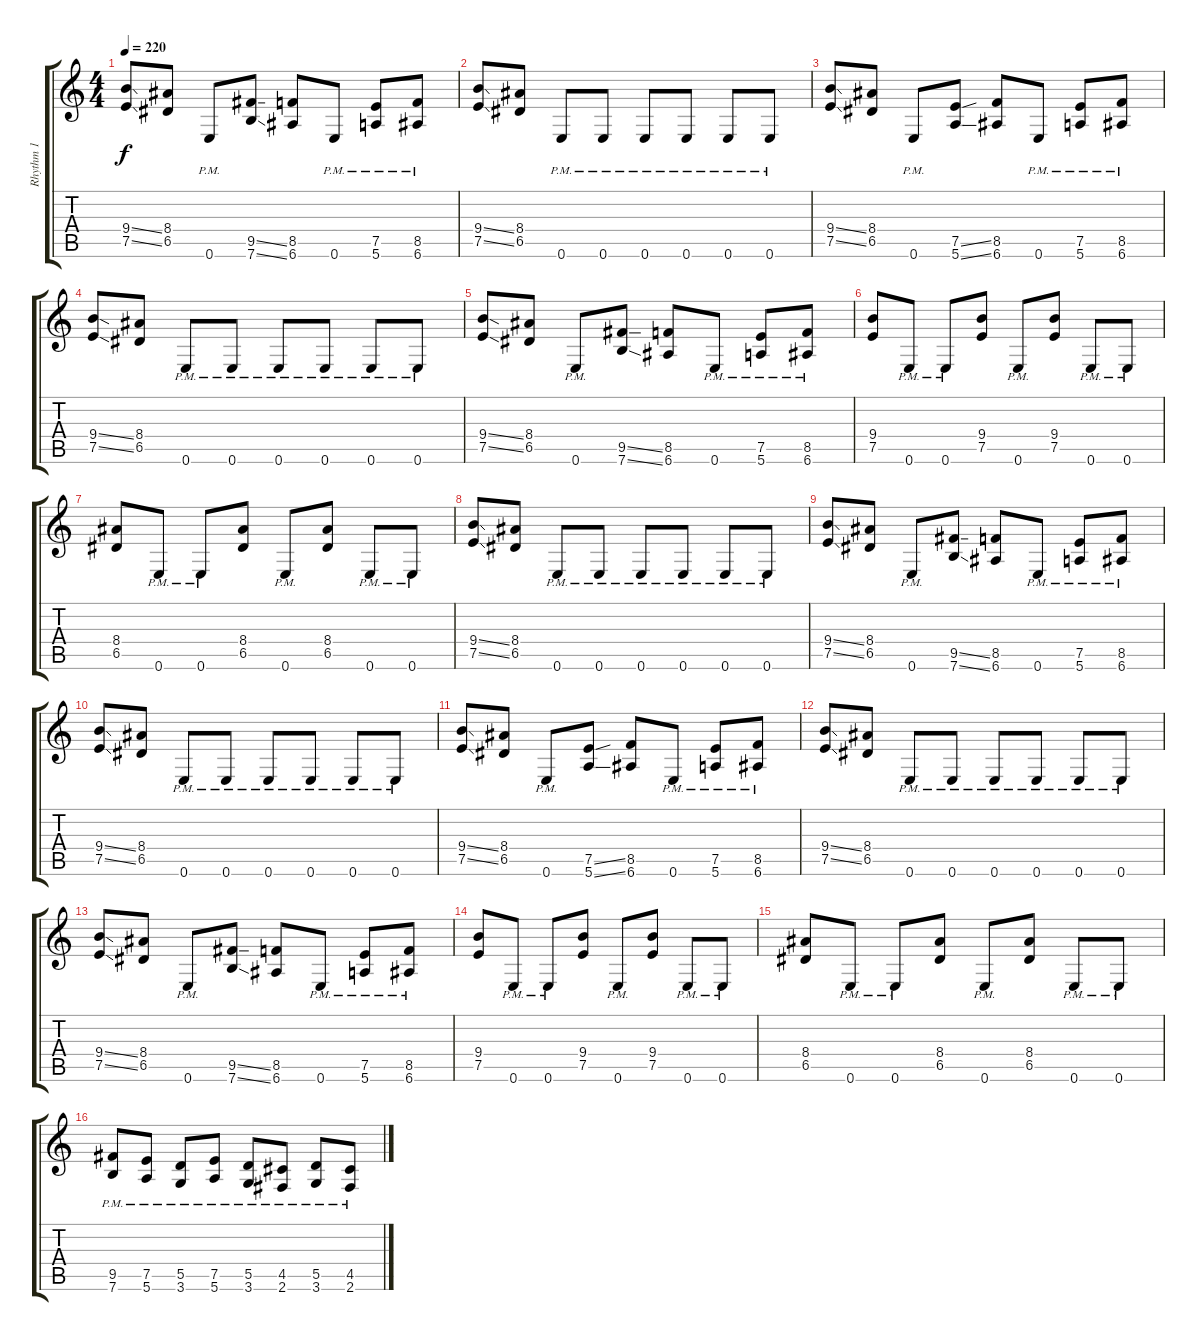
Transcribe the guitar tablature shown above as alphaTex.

\track ("Rhythm 1" "Rhythm 1") {instrument distortionguitar}
\staff {score tabs}
\tuning (E4 B3 G3 D3 A2 E2) {hide}
\ts (4 4)
\tempo 220
\clef g2
\ks c
(9.4{ss} 7.5{ss}).8{dy f} (8.4 6.5).8 0.6{pm}.8 (9.5{ss} 7.6{ss}).8 (8.5 6.6).8 0.6{pm}.8 (7.5{pm} 5.6{pm}).8 (8.5{pm} 6.6{pm}).8 |
(9.4{ss} 7.5{ss}).8 (8.4 6.5).8 0.6{pm}.8 0.6{pm}.8 0.6{pm}.8 0.6{pm}.8 0.6{pm}.8 0.6{pm}.8 |
(9.4{ss} 7.5{ss}).8 (8.4 6.5).8 0.6{pm}.8 (7.5{ss} 5.6{ss}).8 (8.5 6.6).8 0.6{pm}.8 (7.5{pm} 5.6{pm}).8 (8.5{pm} 6.6{pm}).8 |
(9.4{ss} 7.5{ss}).8 (8.4 6.5).8 0.6{pm}.8 0.6{pm}.8 0.6{pm}.8 0.6{pm}.8 0.6{pm}.8 0.6{pm}.8 |
(9.4{ss} 7.5{ss}).8 (8.4 6.5).8 0.6{pm}.8 (9.5{ss} 7.6{ss}).8 (8.5 6.6).8 0.6{pm}.8 (7.5{pm} 5.6{pm}).8 (8.5{pm} 6.6{pm}).8 |
(9.4 7.5).8 0.6{pm}.8 0.6{pm}.8 (9.4 7.5).8 0.6{pm}.8 (9.4 7.5).8 0.6{pm}.8 0.6{pm}.8 |
(8.4 6.5).8 0.6{pm}.8 0.6{pm}.8 (8.4 6.5).8 0.6{pm}.8 (8.4 6.5).8 0.6{pm}.8 0.6{pm}.8 |
(9.4{ss} 7.5{ss}).8 (8.4 6.5).8 0.6{pm}.8 0.6{pm}.8 0.6{pm}.8 0.6{pm}.8 0.6{pm}.8 0.6{pm}.8 |
(9.4{ss} 7.5{ss}).8 (8.4 6.5).8 0.6{pm}.8 (9.5{ss} 7.6{ss}).8 (8.5 6.6).8 0.6{pm}.8 (7.5{pm} 5.6{pm}).8 (8.5{pm} 6.6{pm}).8 |
(9.4{ss} 7.5{ss}).8 (8.4 6.5).8 0.6{pm}.8 0.6{pm}.8 0.6{pm}.8 0.6{pm}.8 0.6{pm}.8 0.6{pm}.8 |
(9.4{ss} 7.5{ss}).8 (8.4 6.5).8 0.6{pm}.8 (7.5{ss} 5.6{ss}).8 (8.5 6.6).8 0.6{pm}.8 (7.5{pm} 5.6{pm}).8 (8.5{pm} 6.6{pm}).8 |
(9.4{ss} 7.5{ss}).8 (8.4 6.5).8 0.6{pm}.8 0.6{pm}.8 0.6{pm}.8 0.6{pm}.8 0.6{pm}.8 0.6{pm}.8 |
(9.4{ss} 7.5{ss}).8 (8.4 6.5).8 0.6{pm}.8 (9.5{ss} 7.6{ss}).8 (8.5 6.6).8 0.6{pm}.8 (7.5{pm} 5.6{pm}).8 (8.5{pm} 6.6{pm}).8 |
(9.4 7.5).8 0.6{pm}.8 0.6{pm}.8 (9.4 7.5).8 0.6{pm}.8 (9.4 7.5).8 0.6{pm}.8 0.6{pm}.8 |
(8.4 6.5).8 0.6{pm}.8 0.6{pm}.8 (8.4 6.5).8 0.6{pm}.8 (8.4 6.5).8 0.6{pm}.8 0.6{pm}.8 |
(9.5{pm} 7.6{pm}).8 (7.5{pm} 5.6{pm}).8 (5.5{pm} 3.6{pm}).8 (7.5{pm} 5.6{pm}).8 (5.5{pm} 3.6{pm}).8 (4.5{pm} 2.6{pm}).8 (5.5{pm} 3.6{pm}).8 (4.5{pm} 2.6{pm}).8
